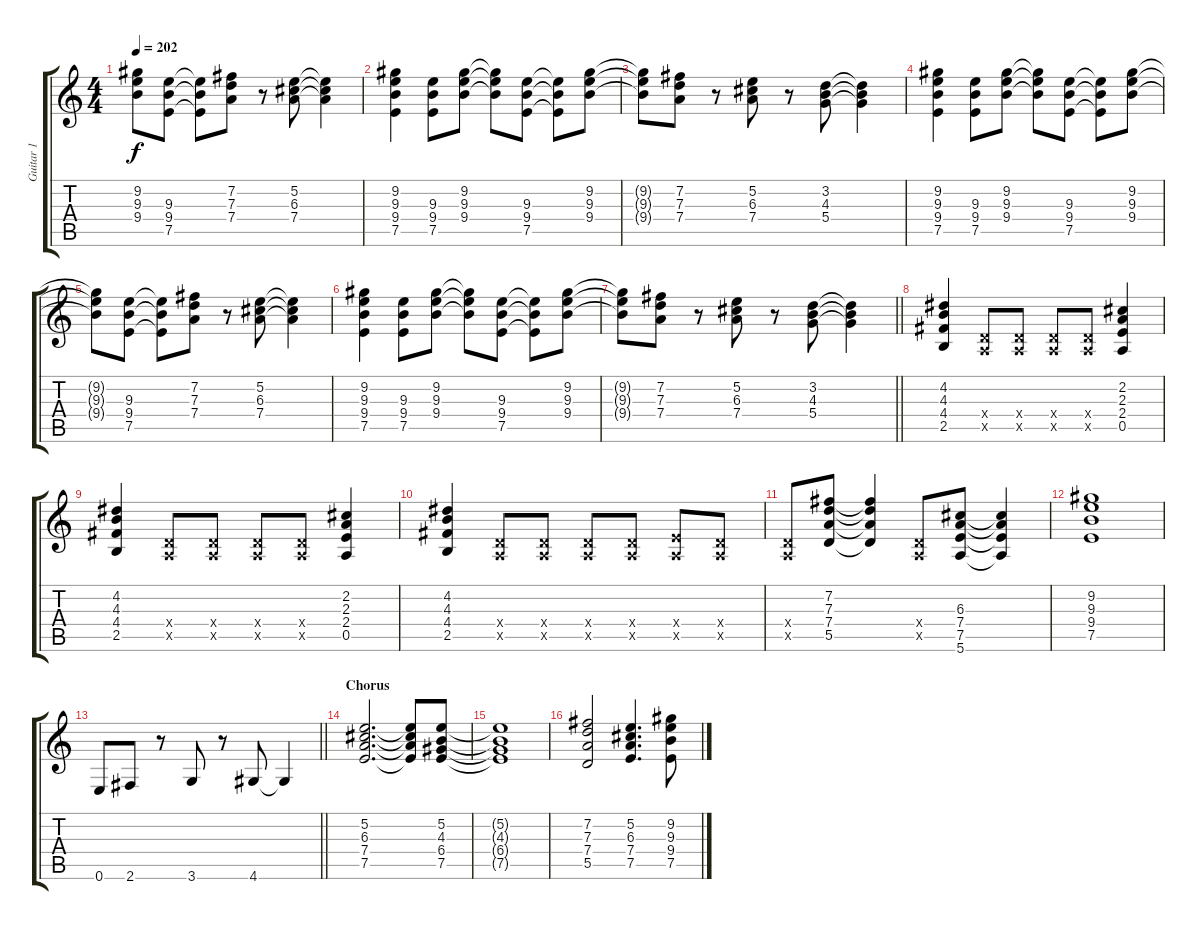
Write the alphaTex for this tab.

\track ("Guitar 1" "Guitar 1") {instrument overdrivenguitar}
\staff {score tabs}
\tuning (E4 B3 G3 D3 A2 E2) {hide}
\ts (4 4)
\tempo 202
\clef g2
\ks c
(9.2{t} 9.3{t} 9.4{t}).8{dy f} (9.3 9.4 7.5).8 (9.3{t} 9.4{t} 7.5{t}).8 (7.2 7.3 7.4).8 r.8 (5.2 6.3 7.4).8 (5.2{t} 6.3{t} 7.4{t}).4 |
(9.2 9.3 9.4 7.5).4 (9.3 9.4 7.5).8 (9.2 9.3 9.4).8 (9.2{t} 9.3{t} 9.4{t}).8 (9.3 9.4 7.5).8 (9.3{t} 9.4{t} 7.5{t}).8 (9.2 9.3 9.4).8 |
(9.2{t} 9.3{t} 9.4{t}).8 (7.2 7.3 7.4).8 r.8 (5.2 6.3 7.4).8 r.8 (3.2 4.3 5.4).8 (3.2{t} 4.3{t} 5.4{t}).4 |
(9.2 9.3 9.4 7.5).4 (9.3 9.4 7.5).8 (9.2 9.3 9.4).8 (9.2{t} 9.3{t} 9.4{t}).8 (9.3 9.4 7.5).8 (9.3{t} 9.4{t} 7.5{t}).8 (9.2 9.3 9.4).8 |
(9.2{t} 9.3{t} 9.4{t}).8 (9.3 9.4 7.5).8 (9.3{t} 9.4{t} 7.5{t}).8 (7.2 7.3 7.4).8 r.8 (5.2 6.3 7.4).8 (5.2{t} 6.3{t} 7.4{t}).4 |
(9.2 9.3 9.4 7.5).4 (9.3 9.4 7.5).8 (9.2 9.3 9.4).8 (9.2{t} 9.3{t} 9.4{t}).8 (9.3 9.4 7.5).8 (9.3{t} 9.4{t} 7.5{t}).8 (9.2 9.3 9.4).8 |
\barLineRight lightlight
(9.2{t} 9.3{t} 9.4{t}).8 (7.2 7.3 7.4).8 r.8 (5.2 6.3 7.4).8 r.8 (3.2 4.3 5.4).8 (3.2{t} 4.3{t} 5.4{t}).4 |
(4.2 4.3 4.4 2.5).4 (0.4{x} 0.5{x}).8 (0.4{x} 0.5{x}).8 (0.4{x} 0.5{x}).8 (0.4{x} 0.5{x}).8 (2.2 2.3 2.4 0.5).4 |
(4.2 4.3 4.4 2.5).4 (0.4{x} 0.5{x}).8 (0.4{x} 0.5{x}).8 (0.4{x} 0.5{x}).8 (0.4{x} 0.5{x}).8 (2.2 2.3 2.4 0.5).4 |
(4.2 4.3 4.4 2.5).4 (0.4{x} 0.5{x}).8 (0.4{x} 0.5{x}).8 (0.4{x} 0.5{x}).8 (0.4{x} 0.5{x}).8 (2.4{x} 0.5{x}).8 (0.4{x} 0.5{x}).8 |
(0.4{x} 0.5{x}).8 (7.2 7.3 7.4 5.5).8 (7.2{t} 7.3{t} 7.4{t} 5.5{t}).4 (0.4{x} 0.5{x}).8 (6.3 7.4 7.5 5.6).8 (6.3{t} 7.4{t} 7.5{t} 5.6{t}).4 |
(9.2 9.3 9.4 7.5).1 |
\barLineRight lightlight
0.6.8 2.6.8 r.8 3.6.8 r.8 4.6.8 4.6{t}.4 |
\section ("" "Chorus")
(5.2 6.3 7.4 7.5).2{d} (5.2{t} 6.3{t} 7.4{t} 7.5{t}).8 (5.2 4.3 6.4 7.5).8 |
(5.2{t} 4.3{t} 6.4{t} 7.5{t}).1 |
(7.2 7.3 7.4 5.5).2 (5.2 6.3 7.4 7.5).4{d} (9.2 9.3 9.4 7.5).8
